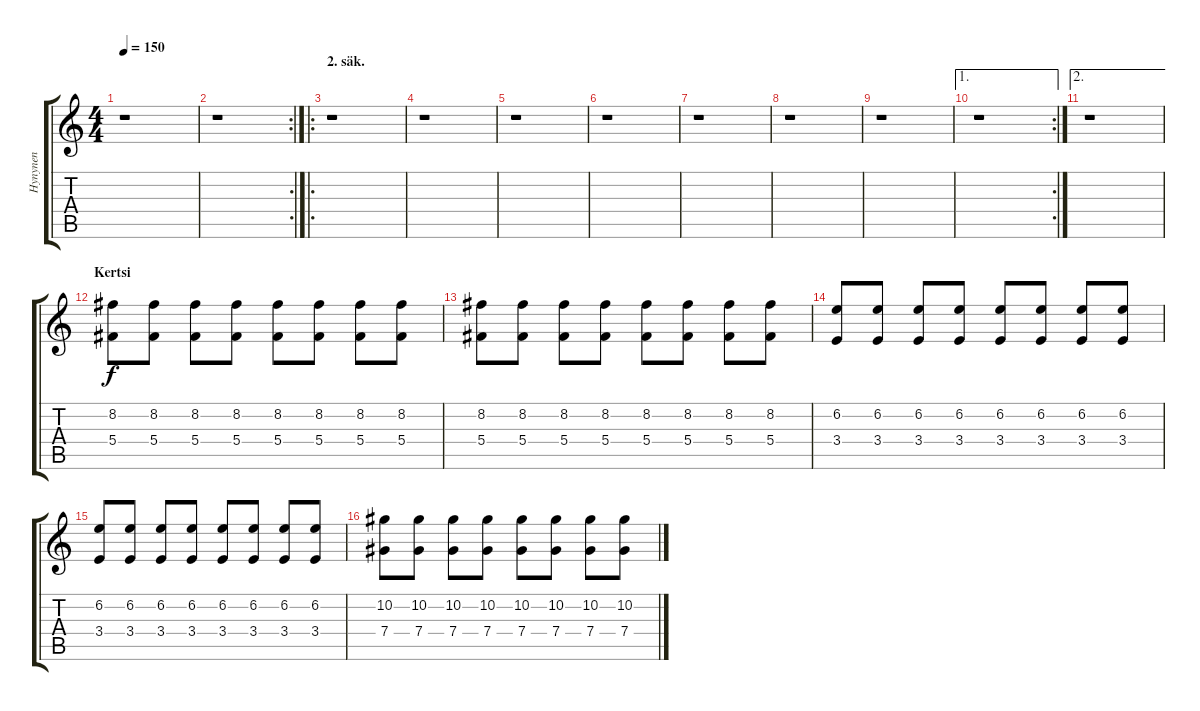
\track ("Hynynen" "Hynynen") {instrument distortionguitar}
\staff {score tabs}
\tuning (Eb4 Bb3 Gb3 Db3 Ab2 Db2) {hide}
\ts (4 4)
\tempo 150
\clef g2
\ks c
r.1{dy f} |
\rc 2
r.1 |
\ro
\section ("" "2. säk.")
r.1 |
r.1 |
r.1 |
r.1 |
r.1 |
r.1 |
r.1 |
\ae 1
\rc 2
r.1 |
\ae 2
r.1 |
\section ("" "Kertsi")
(8.2 5.4).8 (8.2 5.4).8 (8.2 5.4).8 (8.2 5.4).8 (8.2 5.4).8 (8.2 5.4).8 (8.2 5.4).8 (8.2 5.4).8 |
(8.2 5.4).8 (8.2 5.4).8 (8.2 5.4).8 (8.2 5.4).8 (8.2 5.4).8 (8.2 5.4).8 (8.2 5.4).8 (8.2 5.4).8 |
(6.2 3.4).8 (6.2 3.4).8 (6.2 3.4).8 (6.2 3.4).8 (6.2 3.4).8 (6.2 3.4).8 (6.2 3.4).8 (6.2 3.4).8 |
(6.2 3.4).8 (6.2 3.4).8 (6.2 3.4).8 (6.2 3.4).8 (6.2 3.4).8 (6.2 3.4).8 (6.2 3.4).8 (6.2 3.4).8 |
(10.2 7.4).8 (10.2 7.4).8 (10.2 7.4).8 (10.2 7.4).8 (10.2 7.4).8 (10.2 7.4).8 (10.2 7.4).8 (10.2 7.4).8
